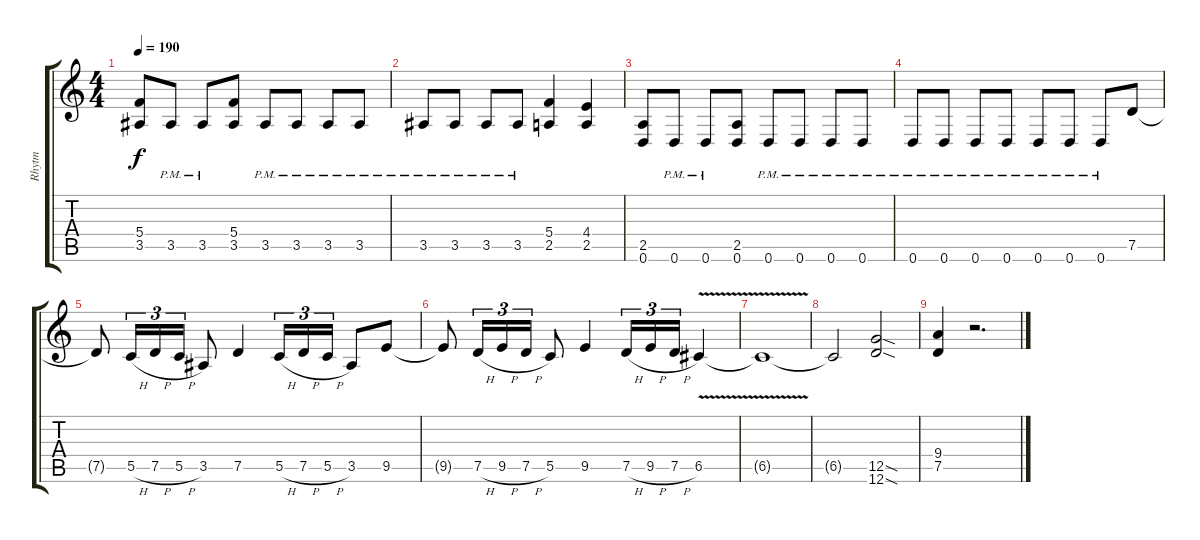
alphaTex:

\track ("Rhytm" "Rhytm") {instrument distortionguitar}
\staff {score tabs}
\tuning (D4 A3 F3 C3 G2 D2) {hide}
\ts (4 4)
\tempo 190
\clef g2
\ks c
(5.4 3.5).8{dy f} 3.5{pm}.8 3.5{pm}.8 (5.4 3.5).8 3.5{pm}.8 3.5{pm}.8 3.5{pm}.8 3.5{pm}.8 |
3.5{pm}.8 3.5{pm}.8 3.5{pm}.8 3.5{pm}.8 (5.4 2.5).4 (4.4 2.5).4 |
(2.5 0.6).8 0.6{pm}.8 0.6{pm}.8 (2.5 0.6).8 0.6{pm}.8 0.6{pm}.8 0.6{pm}.8 0.6{pm}.8 |
0.6{pm}.8 0.6{pm}.8 0.6{pm}.8 0.6{pm}.8 0.6{pm}.8 0.6{pm}.8 0.6{pm}.8 7.5.8 |
7.5{t}.8 5.5{h}.16{tu (3 2)} 7.5{h}.16{tu (3 2)} 5.5{h}.16{tu (3 2)} 3.5.8 7.5.4 5.5{h}.16{tu (3 2)} 7.5{h}.16{tu (3 2)} 5.5{h}.16{tu (3 2)} 3.5.8 9.5.8 |
9.5{t}.8 7.5{h}.16{tu (3 2)} 9.5{h}.16{tu (3 2)} 7.5{h}.16{tu (3 2)} 5.5.8 9.5.4 7.5{h}.16{tu (3 2)} 9.5{h}.16{tu (3 2)} 7.5{h}.16{tu (3 2)} 6.5{v}.4 |
6.5{t}.1 |
6.5{t}.2 (12.5{sod} 12.6{sod}).2 |
(9.4 7.5).4 r.2{d}
